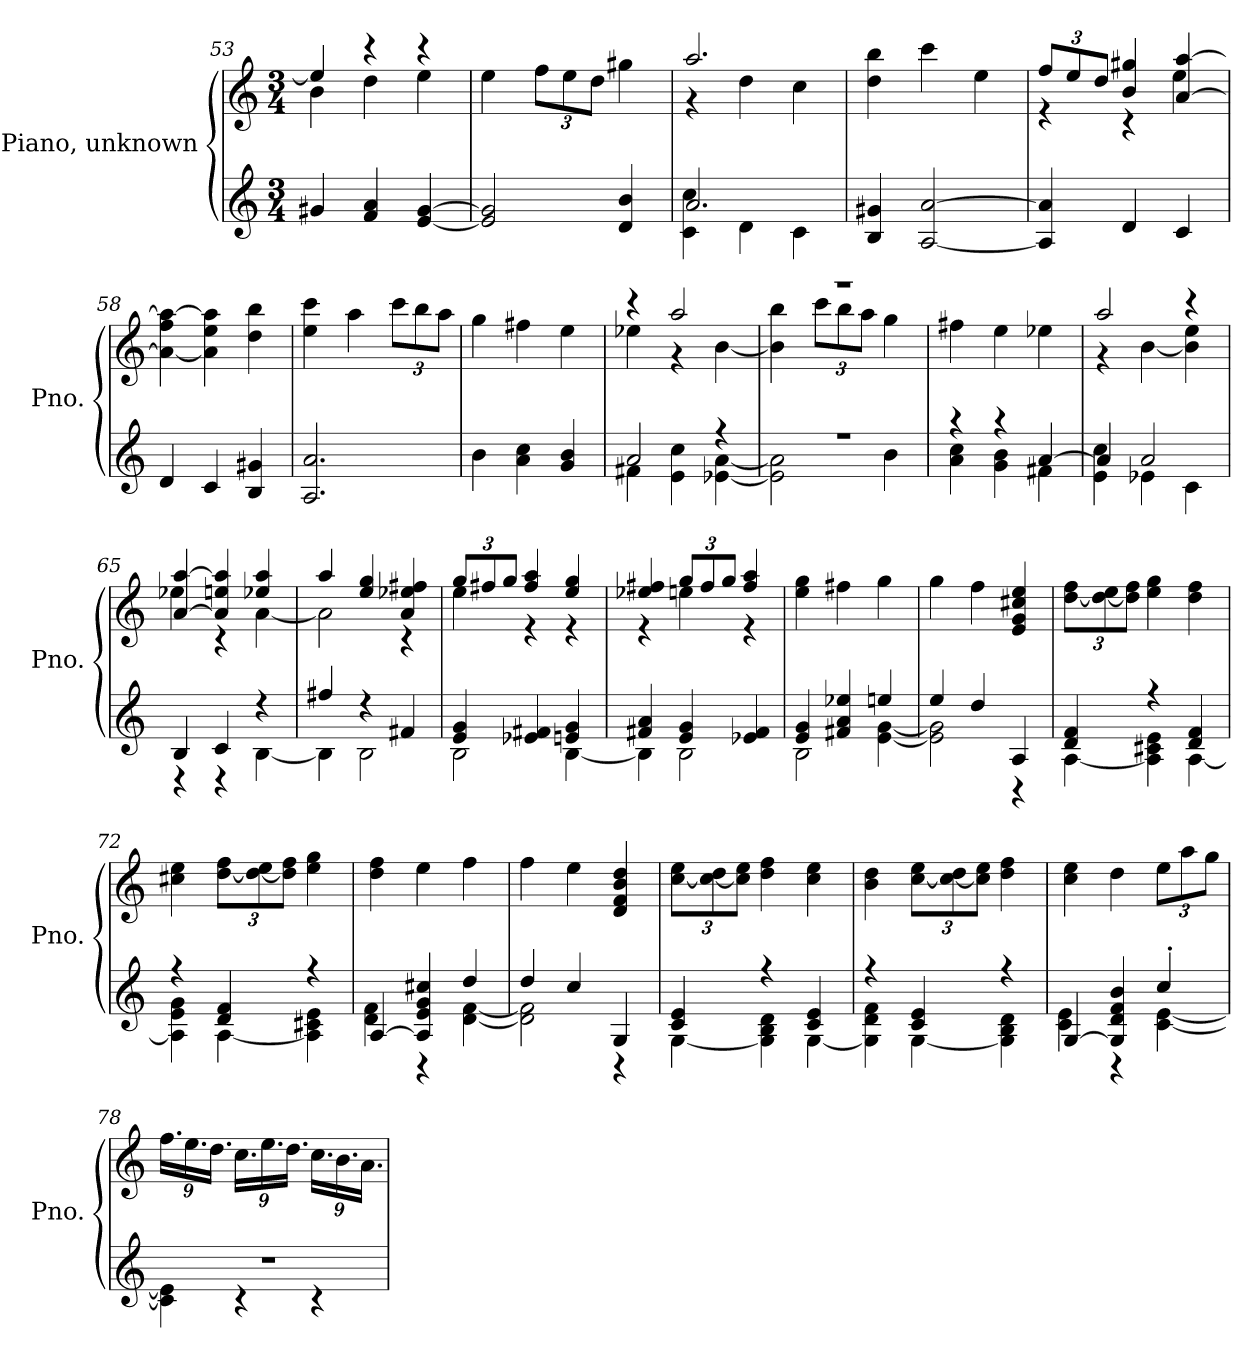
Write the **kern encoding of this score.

**kern	**kern
*part1	*part1
*staff2	*staff1
*I"Piano, unknown	*
*I'Pno.	*
*clefG2	*clefG2
*k[]	*k[]
*M3/4	*M3/4
=53	=53
*	*^
4g#X/	4ee/]	4b\
4f/ 4a/	4r	4dd\
[4e/ [4g#/	4r	4ee\
*	*v	*v
=54	=54
2e/] 2g#/]	4ee\
*	*Xbrackettup
.	12ff\L
.	12ee\
.	12dd\J
4d/ 4b/	4gg#X\
=55	=55
*^	*^
2.a/	4c\ 4cc\	2.aa/	4r
.	4d\	.	4dd\
.	4c\	.	4cc\
*v	*v	*	*
*	*v	*v
!!LO:LB:g=z
=56	=56
4B/ 4g#X/	4dd\ 4bb\
[2A/ [2a/	4ccc\
.	4ee\
=57	=57
*	*^
4A/] 4a/]	12ff/L	4r
.	12ee/	.
.	12dd/J	.
4d/	4b/ 4gg#X/	4r
4c/	[4a/ [4aa/	4ee\
*	*v	*v
=58	=58
4d/	4a\_ 4ff\ 4aa\_
4c/	4a\] 4ee\ 4aa\]
4B/ 4g#X/	4dd\ 4bb\
=59	=59
2.A/ 2.a/	4ee\ 4ccc\
.	4aa\
.	12ccc\L
.	12bb\
.	12aa\J
=60	=60
4b\	4gg\
4a\ 4cc\	4ff#X\
4g/ 4b/	4ee\
=61	=61
*^	*^
2a/	4f#X\	4r	4ee-X\
.	4e\ 4cc\	2aa/	4r
4r	[4e-X\ [4a\	.	[4b\
=62	=62	=62	=62
2.r	2e-\] 2a\]	2.r	4b\] 4bb\
.	.	.	12ccc\L
.	.	.	12bb\
.	.	.	12aa\J
.	4b\	.	4gg\
*	*	*v	*v
!!LO:LB:g=z
=63	=63	=63
4r	4a\ 4cc\	4ff#X\
4r	4g\ 4b\	4ee\
[4a/	4f#X\	4ee-X\
=64	=64	=64
*	*	*^
4a/]	4e\ 4cc\	2aa/	4r
2a/	4e-X\	.	[4b\
.	4c\	4r	4b\] 4ee\
=65	=65	=65	=65
4B/	4r	[4a/ [4aa/	4ee-X\
4c/	4r	4a/] 4een/ 4aa/]	4r
4r	[4B\	4ee-X/ 4aa/	[4a\
=66	=66	=66	=66
4ff#X/	4B\]	4aa/	2a\]
4r	2B\	4ee/ 4gg/	.
4f#X/	.	4a/ 4ee-X/ 4ff#X/	4r
=67	=67	=67	=67
4e/ 4g/	2B\	12gg/L	4ee\
.	.	12ff#X/	.
.	.	12gg/J	.
4e-X/ 4f#X/	.	4ff#/ 4aa/	4r
4en/ 4g/	[4B\	4ee/ 4gg/	4r
=68	=68	=68	=68
4f#X/ 4a/	4B\]	4ee-X/ 4ff#X/	4r
4e/ 4g/	2B\	12gg/L	4een\
.	.	12ff#/	.
.	.	12gg/J	.
4e-X/ 4f#/	.	4ff#/ 4aa/	4r
*	*	*v	*v
!!LO:PB:g=z
=69	=69	=69
4e/ 4g/	2B\	4ee\ 4gg\
4f#X/ 4a/ 4ee-X/	.	4ff#X\
4een/	[4e\ [4g\	4gg\
=70	=70	=70
4ee/	2e\] 2g\]	4gg\
4dd/	.	4ff\
4A/	4r	4e/ 4g/ 4cc#X/ 4ee/
=71	=71	=71
4d/ 4f/	[4A\	[12dd\ 12ff\L
.	.	12dd\_ 12ee\
.	.	12dd\] 12ff\J
4r	4A\] 4c#X\ 4e\	4ee\ 4gg\
4d/ 4f/	[4A\	4dd\ 4ff\
=72	=72	=72
4r	4A\] 4e\ 4g\	4cc#X\ 4ee\
4d/ 4f/	[4A\	[12dd\ 12ff\L
.	.	12dd\_ 12ee\
.	.	12dd\] 12ff\J
4r	4A\] 4c#X\ 4e\	4ee\ 4gg\
=73	=73	=73
[4A/	4d\ 4f\	4dd\ 4ff\
4A/] 4e/ 4g/ 4cc#X/	4r	4ee\
4dd/	[4d\ [4f\	4ff\
=74	=74	=74
4dd/	2d\] 2f\]	4ff\
4cc/	.	4ee\
4G/	4r	4d/ 4f/ 4b/ 4dd/
=75	=75	=75
4c/ 4e/	[4G\	[12cc\ 12ee\L
.	.	12cc\_ 12dd\
.	.	12cc\] 12ee\J
4r	4G\] 4B\ 4d\	4dd\ 4ff\
4c/ 4e/	[4G\	4cc\ 4ee\
!!LO:LB:g=z
=76	=76	=76
4r	4G\] 4d\ 4f\	4b\ 4dd\
4c/ 4e/	[4G\	[12cc\ 12ee\L
.	.	12cc\_ 12dd\
.	.	12cc\] 12ee\J
4r	4G\] 4B\ 4d\	4dd\ 4ff\
=77	=77	=77
[4G/	4c\ 4e\	4cc\ 4ee\
4G/] 4d/ 4f/ 4b/	4r	4dd\
4cc'/	[4c\ [4e\	12ee\L
.	.	12aa\
.	.	12gg\J
=78	=78	=78
2.r	4c\] 4e\]	18.ff\LL
.	.	18.ee\
.	.	18.dd\JJ
.	4r	18.cc\LL
.	.	18.ee\
.	.	18.dd\JJ
.	4r	18.cc\LL
.	.	18.b\
.	.	18.a\JJ
*v	*v	*
=	=
*-	*-
